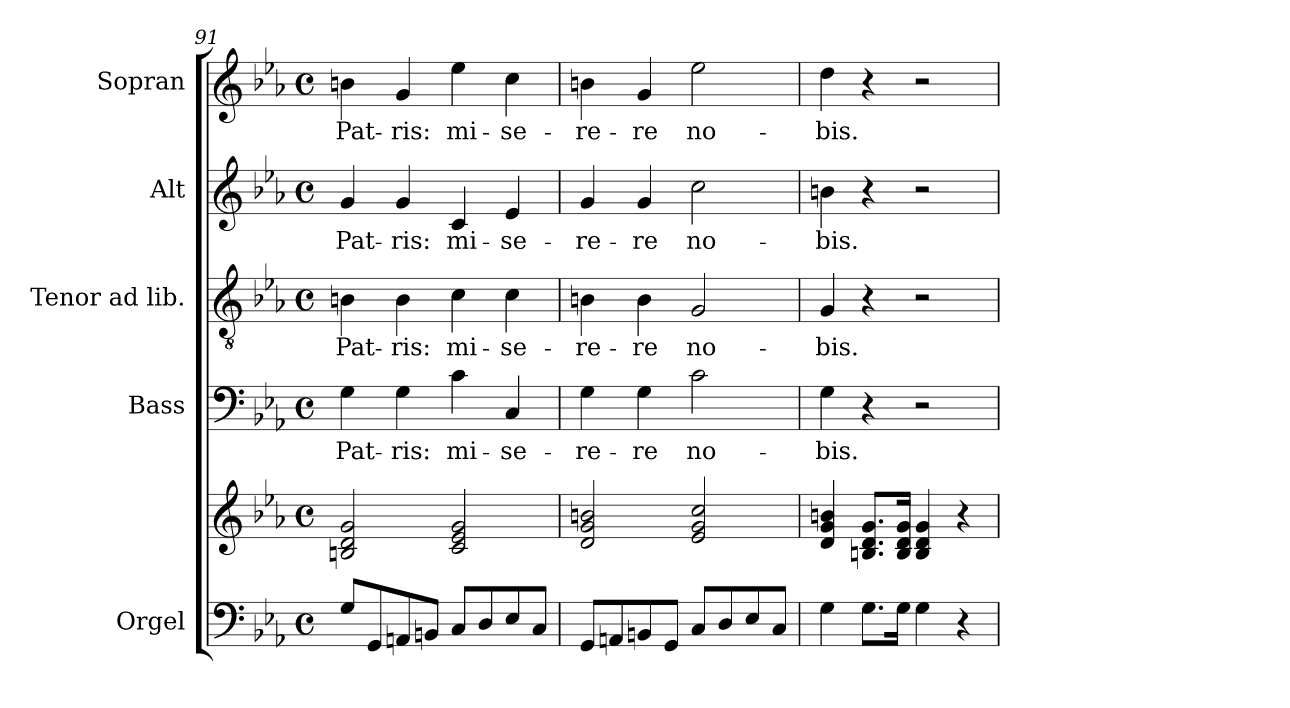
**kern	**kern	**kern	**text	**kern	**text	**kern	**text	**kern	**text
*part5	*part5	*part4	*part4	*part3	*part3	*part2	*part2	*part1	*part1
*staff6	*staff5	*staff4	*staff4	*staff3	*staff3	*staff2	*staff2	*staff1	*staff1
*I"Orgel	*	*I"Bass	*	*I"Tenor ad lib.	*	*I"Alt	*	*I"Sopran	*
*	*	*I'B.	*	*I'T.	*	*I'A.	*	*I'S.	*
!!LO:LB:g=z
*clefF4	*clefG2	*clefF4	*	*clefGv2	*	*clefG2	*	*clefG2	*
*k[b-e-a-]	*k[b-e-a-]	*k[b-e-a-]	*	*k[b-e-a-]	*	*k[b-e-a-]	*	*k[b-e-a-]	*
*E-:	*E-:	*E-:	*	*E-:	*	*E-:	*	*E-:	*
*M4/4	*M4/4	*M4/4	*	*M4/4	*	*M4/4	*	*M4/4	*
*met(c)	*met(c)	*met(c)	*	*met(c)	*	*met(c)	*	*met(c)	*
=91	=91	=91	=91	=91	=91	=91	=91	=91	=91
!	!	!	!LO:LY:b	!	!LO:LY:b	!	!LO:LY:b	!	!LO:LY:b
8G/L	2Bn/ 2d/ 2g/	4G\	Pat-	4Bn\	Pat-	4g/	Pat-	4bn\	Pat-
8GG/	.	.	.	.	.	.	.	.	.
!	!	!	!LO:LY:b	!	!LO:LY:b	!	!LO:LY:b	!	!LO:LY:b
8AAn/	.	4G\	-ris:	4B\	-ris:	4g/	-ris:	4g/	-ris:
8BBn/J	.	.	.	.	.	.	.	.	.
!	!	!	!LO:LY:b	!	!LO:LY:b	!	!LO:LY:b	!	!LO:LY:b
8C/L	2c/ 2e-/ 2g/	4c\	mi-	4c\	mi-	4c/	mi-	4ee-\	mi-
8D/	.	.	.	.	.	.	.	.	.
!	!	!	!LO:LY:b	!	!LO:LY:b	!	!LO:LY:b	!	!LO:LY:b
8E-/	.	4C/	-se-	4c\	-se-	4e-/	-se-	4cc\	-se-
8C/J	.	.	.	.	.	.	.	.	.
=92	=92	=92	=92	=92	=92	=92	=92	=92	=92
!	!	!	!LO:LY:b	!	!LO:LY:b	!	!LO:LY:b	!	!LO:LY:b
8GG/L	2d/ 2g/ 2bn/	4G\	-re-	4Bn\	-re-	4g/	-re-	4bn\	-re-
8AAn/	.	.	.	.	.	.	.	.	.
!	!	!	!LO:LY:b	!	!LO:LY:b	!	!LO:LY:b	!	!LO:LY:b
8BBn/	.	4G\	-re	4B\	-re	4g/	-re	4g/	-re
8GG/J	.	.	.	.	.	.	.	.	.
!	!	!	!LO:LY:b	!	!LO:LY:b	!	!LO:LY:b	!	!LO:LY:b
8C/L	2e-/ 2g/ 2cc/	2c\	no-	2G/	no-	2cc\	no-	2ee-\	no-
8D/	.	.	.	.	.	.	.	.	.
8E-/	.	.	.	.	.	.	.	.	.
8C/J	.	.	.	.	.	.	.	.	.
=93	=93	=93	=93	=93	=93	=93	=93	=93	=93
!	!	!	!LO:LY:b	!	!LO:LY:b	!	!LO:LY:b	!	!LO:LY:b
4G\	4d/ 4g/ 4bn/	4G\	-bis.	4G/	-bis.	4bn\	-bis.	4dd\	-bis.
8.G\L	8.Bn/ 8.d/ 8.g/L	4r	.	4r	.	4r	.	4r	.
16G\Jk	16B/ 16d/ 16g/Jk	.	.	.	.	.	.	.	.
4G\	4B/ 4d/ 4g/	2r	.	2r	.	2r	.	2r	.
4r	4r	.	.	.	.	.	.	.	.
=	=	=	=	=	=	=	=	=	=
*-	*-	*-	*-	*-	*-	*-	*-	*-	*-
